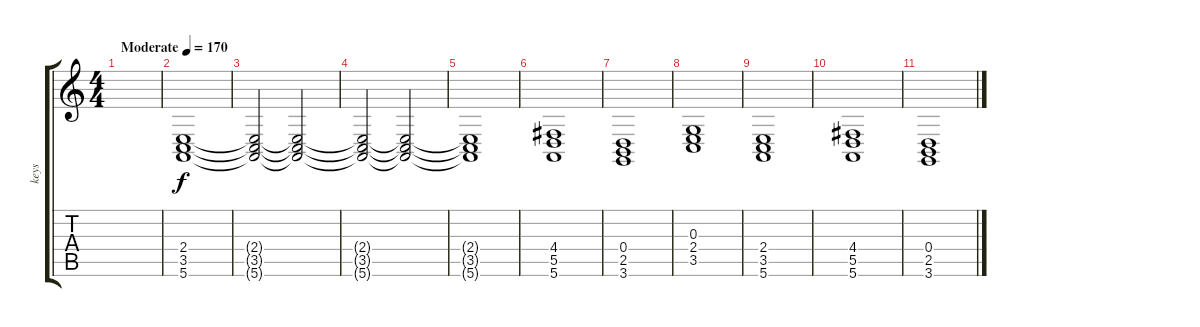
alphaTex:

\track ("keys" "keys") {instrument choiraahs}
\staff {score tabs}
\tuning (E4 B3 G3 D3 A2 E2) {hide}
\ts (4 4)
\tempo (170 "Moderate")
\clef g2
\ks c
|
(2.4 3.5 5.6).1{volume 4} |
(2.4{t} 3.5{t} 5.6{t}).2{volume 6} (2.4{t} 3.5{t} 5.6{t}).2{volume 7} |
(2.4{t} 3.5{t} 5.6{t}).2{volume 8} (2.4{t} 3.5{t} 5.6{t}).2{volume 8} |
(2.4{t} 3.5{t} 5.6{t}).1 |
(4.4 5.5 5.6).1 |
(0.4 2.5 3.6).1 |
(0.3 2.4 3.5).1 |
(2.4 3.5 5.6).1{volume 4} |
(4.4 5.5 5.6).1 |
(0.4 2.5 3.6).1
